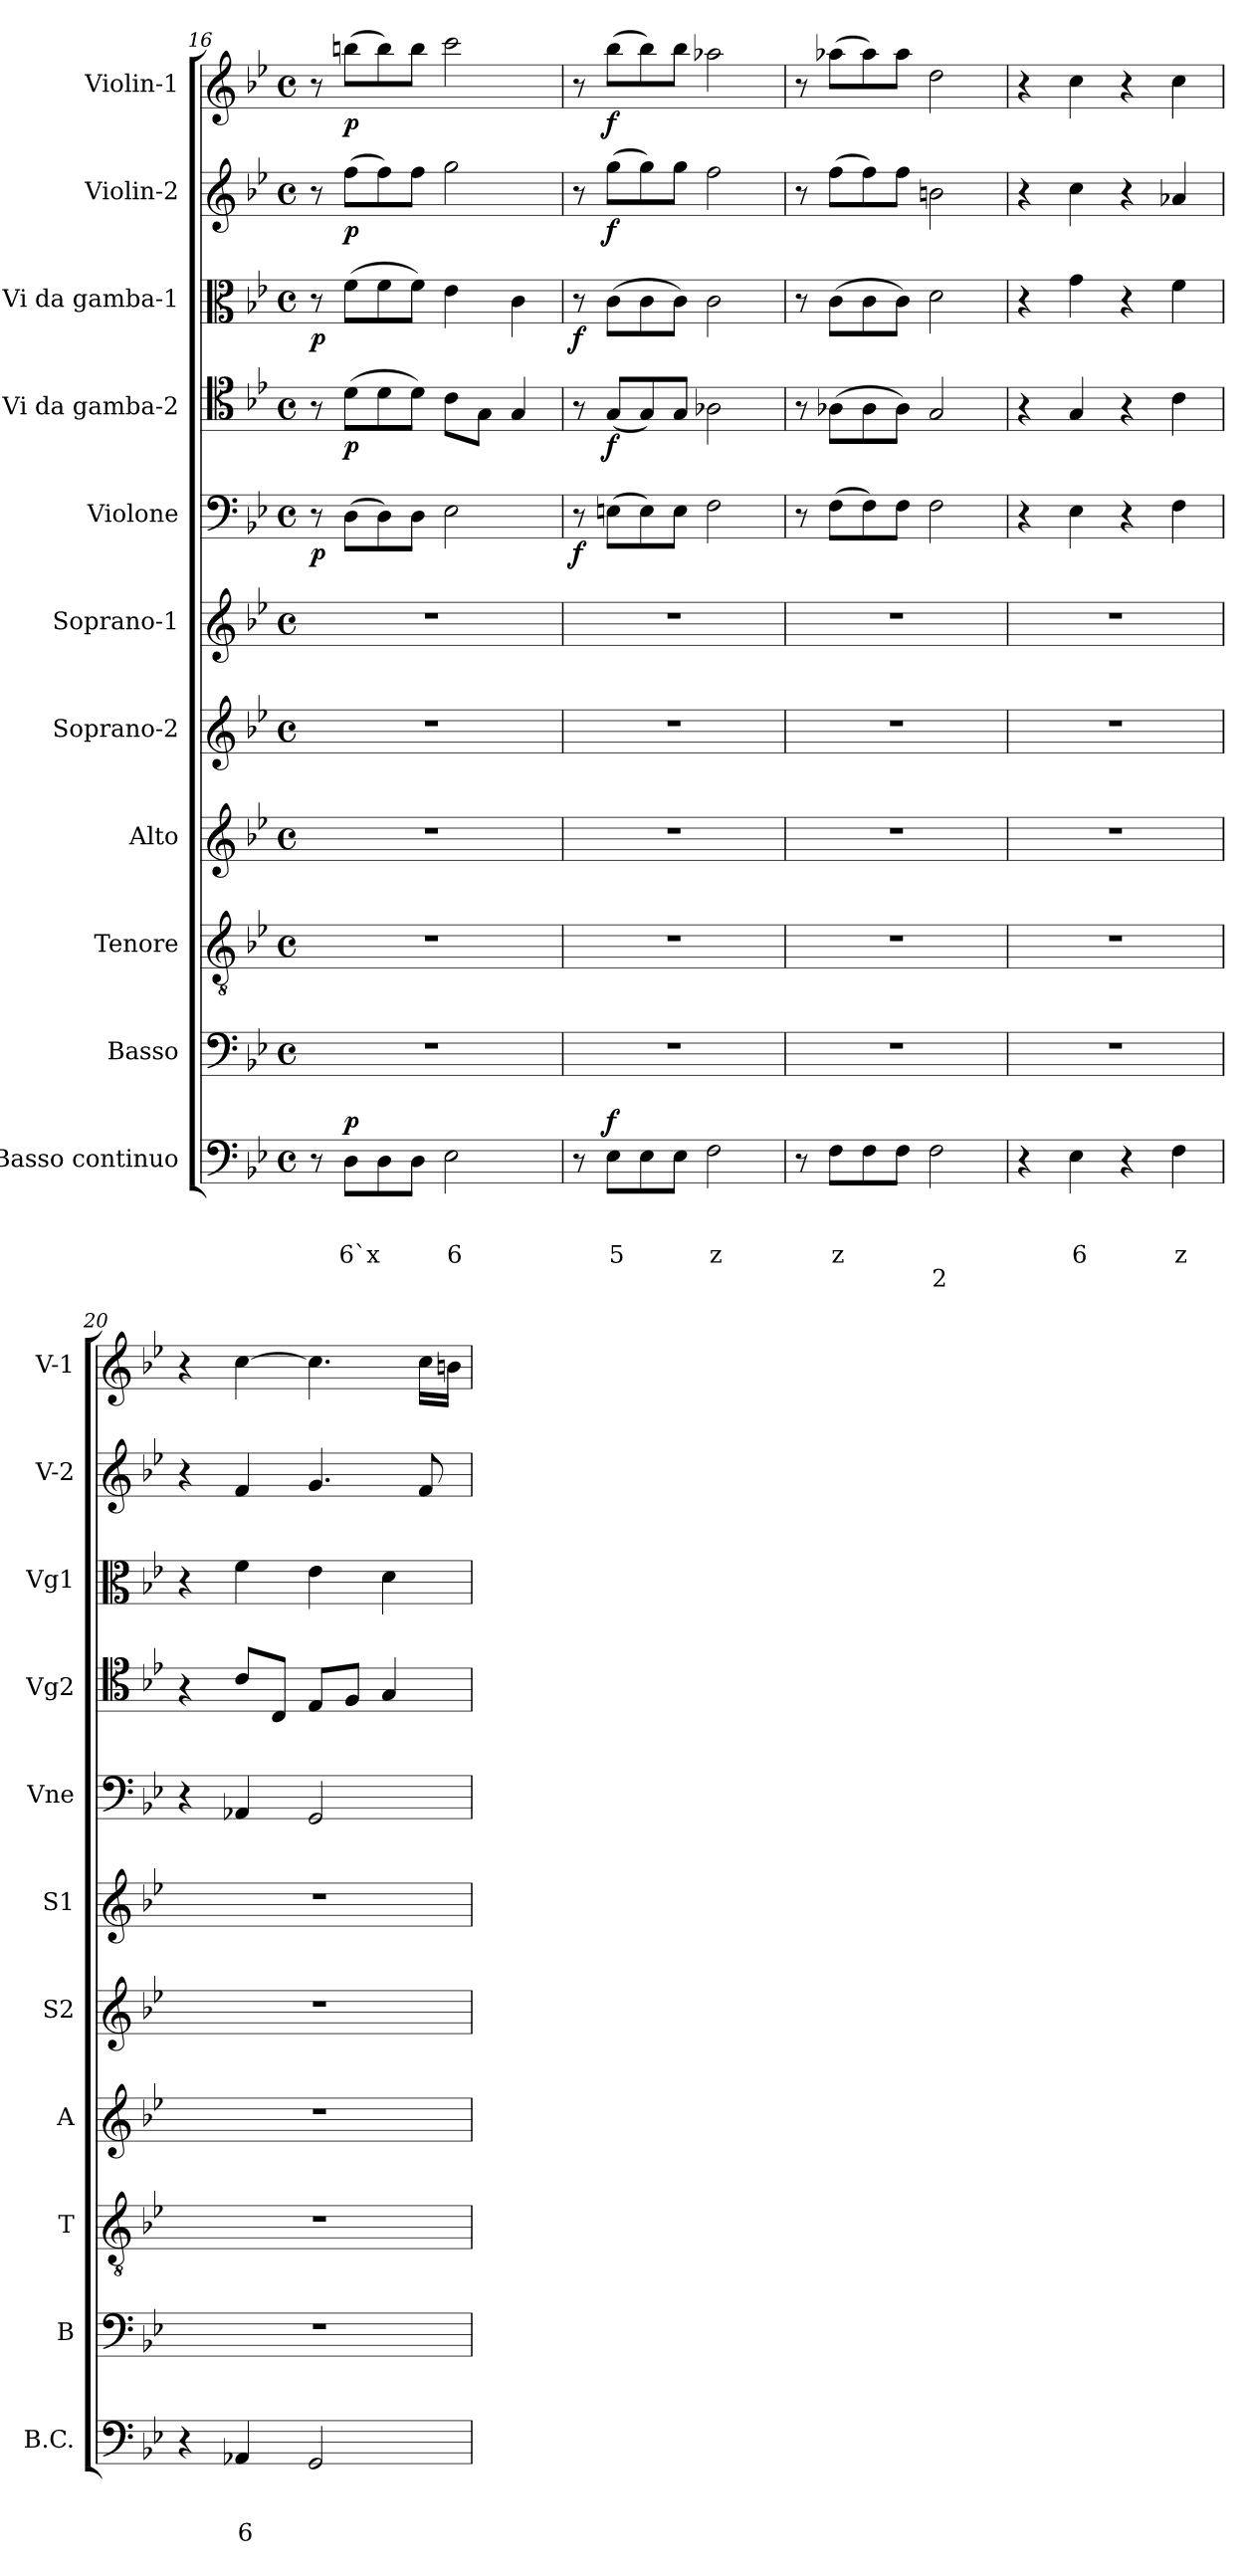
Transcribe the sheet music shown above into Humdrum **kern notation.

**kern	**text	**text	**text	**text	**dynam	**kern	**kern	**kern	**kern	**kern	**kern	**dynam	**kern	**dynam	**kern	**dynam	**kern	**dynam	**kern	**dynam
*part11	*part11	*part11	*part11	*part11	*part11	*part10	*part9	*part8	*part7	*part6	*part5	*part5	*part4	*part4	*part3	*part3	*part2	*part2	*part1	*part1
*staff11	*staff11	*staff11	*staff11	*staff11	*staff11	*staff10	*staff9	*staff8	*staff7	*staff6	*staff5	*staff5	*staff4	*staff4	*staff3	*staff3	*staff2	*staff2	*staff1	*staff1
*I"Basso continuo	*	*	*	*	*	*I"Basso	*I"Tenore	*I"Alto	*I"Soprano-2	*I"Soprano-1	*I"Violone	*	*I"Vi da gamba-2	*	*I"Vi da gamba-1	*	*I"Violin-2	*	*I"Violin-1	*
*I'B.C.	*	*	*	*	*	*I'B	*I'T	*I'A	*I'S2	*I'S1	*I'Vne	*	*I'Vg2	*	*I'Vg1	*	*I'V-2	*	*I'V-1	*
*clefF4	*	*	*	*	*	*clefF4	*clefGv2	*clefG2	*clefG2	*clefG2	*clefF4	*	*clefC4	*	*clefC3	*	*clefG2	*	*clefG2	*
*k[b-e-]	*	*	*	*	*	*k[b-e-]	*k[b-e-]	*k[b-e-]	*k[b-e-]	*k[b-e-]	*k[b-e-]	*	*k[b-e-]	*	*k[b-e-]	*	*k[b-e-]	*	*k[b-e-]	*
*B-:	*	*	*	*	*	*B-:	*B-:	*B-:	*B-:	*B-:	*B-:	*	*B-:	*	*B-:	*	*B-:	*	*B-:	*
*M4/4	*	*	*	*	*	*M4/4	*M4/4	*M4/4	*M4/4	*M4/4	*M4/4	*	*M4/4	*	*M4/4	*	*M4/4	*	*M4/4	*
*met(c)	*	*	*	*	*	*met(c)	*met(c)	*met(c)	*met(c)	*met(c)	*met(c)	*	*met(c)	*	*met(c)	*	*met(c)	*	*met(c)	*
=16	=16	=16	=16	=16	=16	=16	=16	=16	=16	=16	=16	=16	=16	=16	=16	=16	=16	=16	=16	=16
!	!	!	!	!	!	!	!	!	!	!	!	!LO:DY:b	!	!	!	!LO:DY:b	!	!	!	!
8r	.	.	.	.	.	1r	1r	1r	1r	1r	8r	p	8r	.	8r	p	8r	.	8r	.
!	!	!	!LO:LY:b	!	!LO:DY:a	!	!	!	!	!	!	!	!	!LO:DY:b	!	!	!	!LO:DY:b	!	!LO:DY:b
8D\L	.	.	6`x	.	p	.	.	.	.	.	(>8D\L	.	(>8d\L	p	(>8f\L	.	(>8ff\L	p	(>8bbn\L	p
8D\	.	.	.	.	.	.	.	.	.	.	8D\)	.	8d\	.	8f\	.	8ff\)	.	8bb\)	.
8D\J	.	.	.	.	.	.	.	.	.	.	8D\J	.	8d\J)	.	8f\J)	.	8ff\J	.	8bb\J	.
!	!	!	!LO:LY:b	!	!	!	!	!	!	!	!	!	!	!	!	!	!	!	!	!
2E-\	.	.	6	.	.	.	.	.	.	.	2E-\	.	8c\L	.	4e-\	.	2gg\	.	2ccc\	.
.	.	.	.	.	.	.	.	.	.	.	.	.	8G\J	.	.	.	.	.	.	.
.	.	.	.	.	.	.	.	.	.	.	.	.	4G/	.	4c\	.	.	.	.	.
=17	=17	=17	=17	=17	=17	=17	=17	=17	=17	=17	=17	=17	=17	=17	=17	=17	=17	=17	=17	=17
!	!	!	!	!	!	!	!	!	!	!	!	!LO:DY:b	!	!	!	!LO:DY:b	!	!	!	!
8r	.	.	.	.	.	1r	1r	1r	1r	1r	8r	f	8r	.	8r	f	8r	.	8r	.
!	!	!	!LO:LY:b	!	!LO:DY:a	!	!	!	!	!	!	!	!	!LO:DY:b	!	!	!	!LO:DY:b	!	!LO:DY:b
8E-\L	.	.	5	.	f	.	.	.	.	.	(>8En\L	.	(<8G/L	f	(>8c\L	.	(>8gg\L	f	(>8bb-i\L	f
8E-\	.	.	.	.	.	.	.	.	.	.	8E\)	.	8G/)	.	8c\	.	8gg\)	.	8bb-\)	.
8E-\J	.	.	.	.	.	.	.	.	.	.	8E\J	.	8G/J	.	8c\J)	.	8gg\J	.	8bb-\J	.
!	!	!	!LO:LY:b	!	!	!	!	!	!	!	!	!	!	!	!	!	!	!	!	!
2F\	.	.	z	.	.	.	.	.	.	.	2F\	.	2A-X\	.	2c\	.	2ff\	.	2aa-X\	.
=18	=18	=18	=18	=18	=18	=18	=18	=18	=18	=18	=18	=18	=18	=18	=18	=18	=18	=18	=18	=18
8r	.	.	.	.	.	1r	1r	1r	1r	1r	8r	.	8r	.	8r	.	8r	.	8r	.
!	!	!	!LO:LY:b	!	!	!	!	!	!	!	!	!	!	!	!	!	!	!	!	!
8F\L	.	.	z	.	.	.	.	.	.	.	(>8F\L	.	(>8A-X\L	.	(>8c\L	.	(>8ff\L	.	(>8aa-X\L	.
8F\	.	.	.	.	.	.	.	.	.	.	8F\)	.	8A-\	.	8c\	.	8ff\)	.	8aa-\)	.
8F\J	.	.	.	.	.	.	.	.	.	.	8F\J	.	8A-\J)	.	8c\J)	.	8ff\J	.	8aa-\J	.
!	!	!	!	!LO:LY:b	!	!	!	!	!	!	!	!	!	!	!	!	!	!	!	!
2F\	.	.	.	2	.	.	.	.	.	.	2F\	.	2G/	.	2d\	.	2bn\	.	2dd\	.
!!LO:PB:g=z
=19	=19	=19	=19	=19	=19	=19	=19	=19	=19	=19	=19	=19	=19	=19	=19	=19	=19	=19	=19	=19
4r	.	.	.	.	.	1r	1r	1r	1r	1r	4r	.	4r	.	4r	.	4r	.	4r	.
!	!	!	!LO:LY:b	!	!	!	!	!	!	!	!	!	!	!	!	!	!	!	!	!
4E-\	.	.	6	.	.	.	.	.	.	.	4E-\	.	4G/	.	4g\	.	4cc\	.	4cc\	.
4r	.	.	.	.	.	.	.	.	.	.	4r	.	4r	.	4r	.	4r	.	4r	.
!	!	!	!LO:LY:b	!	!	!	!	!	!	!	!	!	!	!	!	!	!	!	!	!
4F\	.	.	z	.	.	.	.	.	.	.	4F\	.	4c\	.	4f\	.	4a-X/	.	4cc\	.
=20	=20	=20	=20	=20	=20	=20	=20	=20	=20	=20	=20	=20	=20	=20	=20	=20	=20	=20	=20	=20
4r	.	.	.	.	.	1r	1r	1r	1r	1r	4r	.	4r	.	4r	.	4r	.	4r	.
!	!	!	!LO:LY:b	!	!	!	!	!	!	!	!	!	!	!	!	!	!	!	!	!
4AA-X/	.	.	6	.	.	.	.	.	.	.	4AA-X/	.	8c/L	.	4f\	.	4f/	.	[4cc\	.
.	.	.	.	.	.	.	.	.	.	.	.	.	8C/J	.	.	.	.	.	.	.
2GG/	.	.	.	.	.	.	.	.	.	.	2GG/	.	8E-/L	.	4e-\	.	4.g/	.	4.cc\]	.
.	.	.	.	.	.	.	.	.	.	.	.	.	8F/J	.	.	.	.	.	.	.
.	.	.	.	.	.	.	.	.	.	.	.	.	4G/	.	4d\	.	.	.	.	.
.	.	.	.	.	.	.	.	.	.	.	.	.	.	.	.	.	8f/	.	16cc\LL	.
.	.	.	.	.	.	.	.	.	.	.	.	.	.	.	.	.	.	.	16bn\JJ	.
=	=	=	=	=	=	=	=	=	=	=	=	=	=	=	=	=	=	=	=	=
*-	*-	*-	*-	*-	*-	*-	*-	*-	*-	*-	*-	*-	*-	*-	*-	*-	*-	*-	*-	*-
